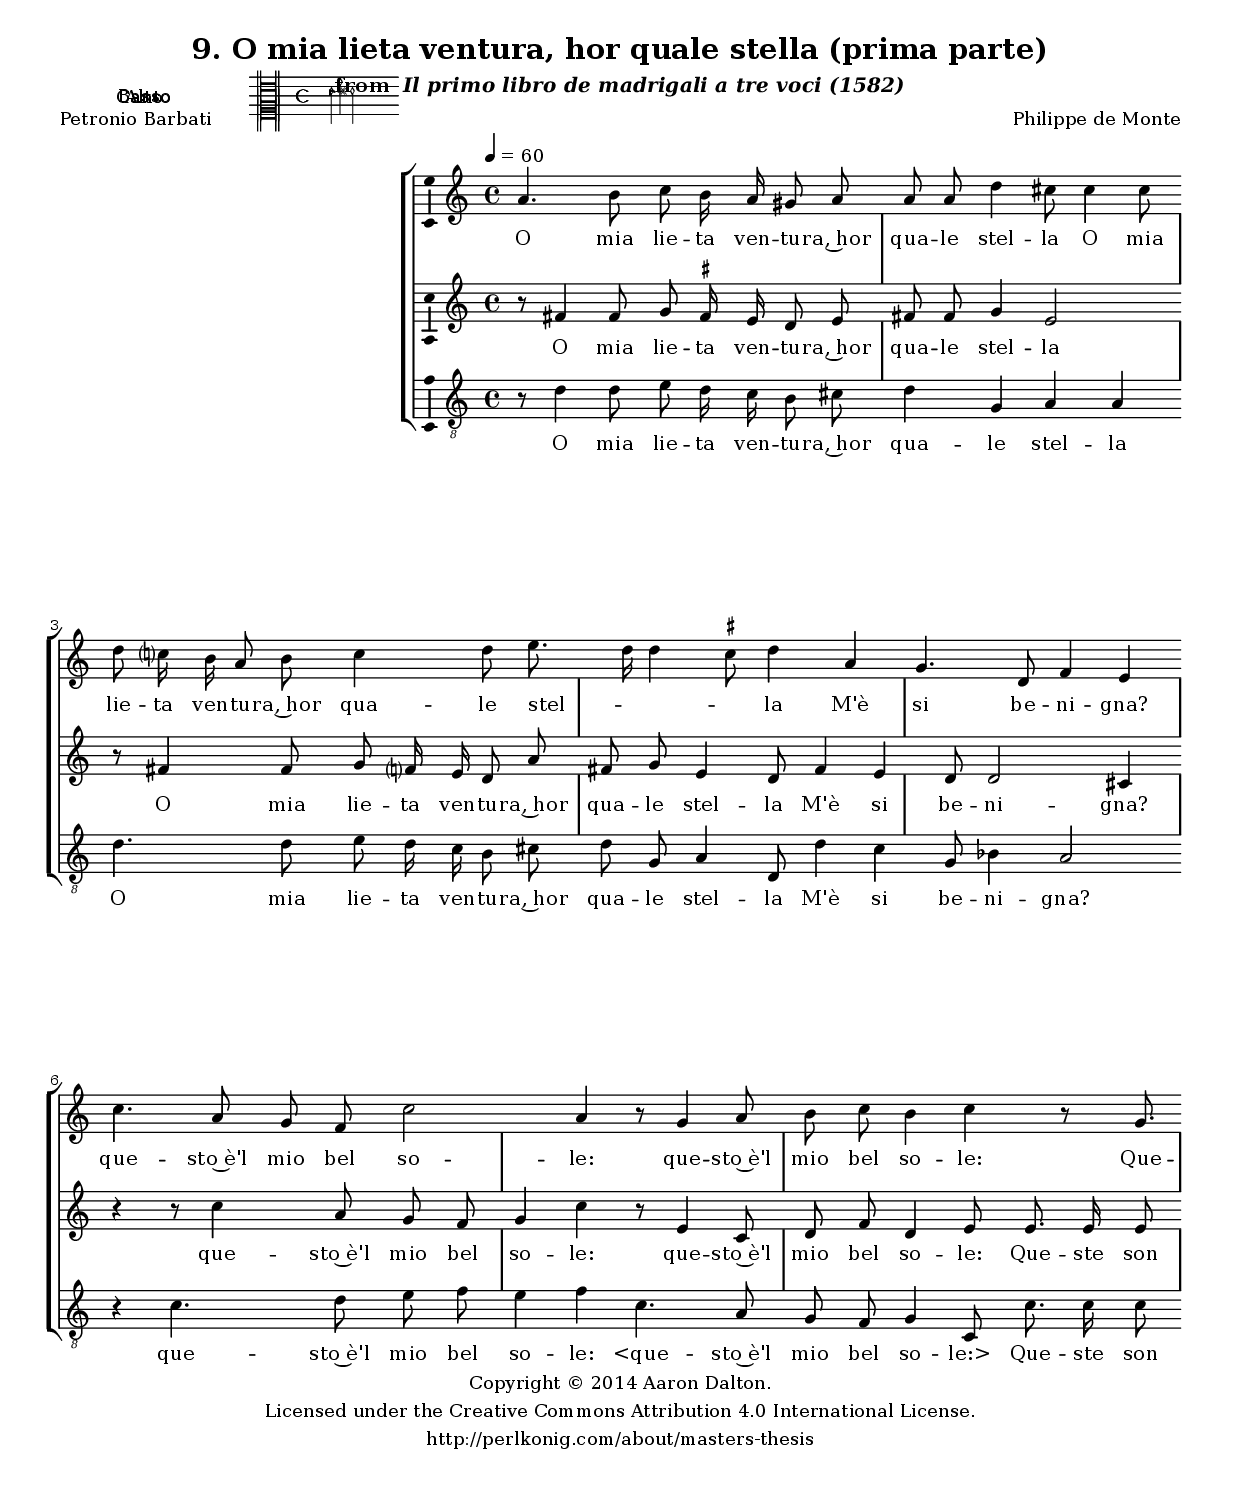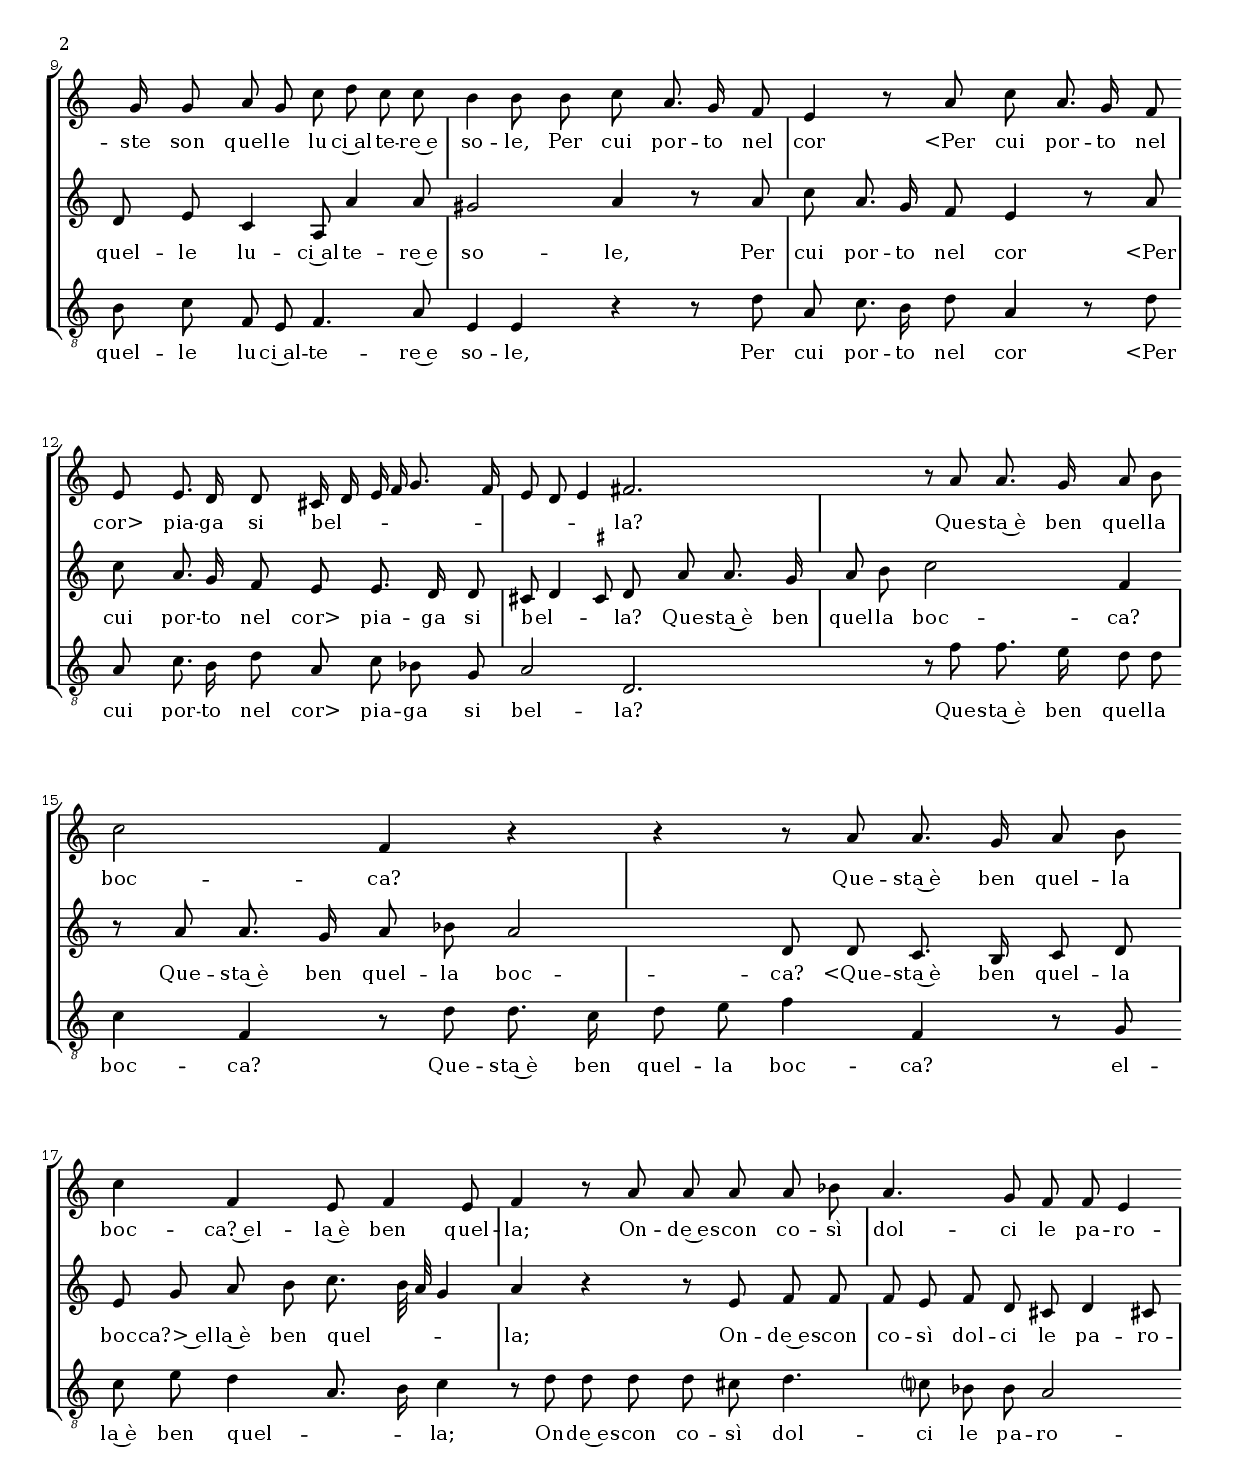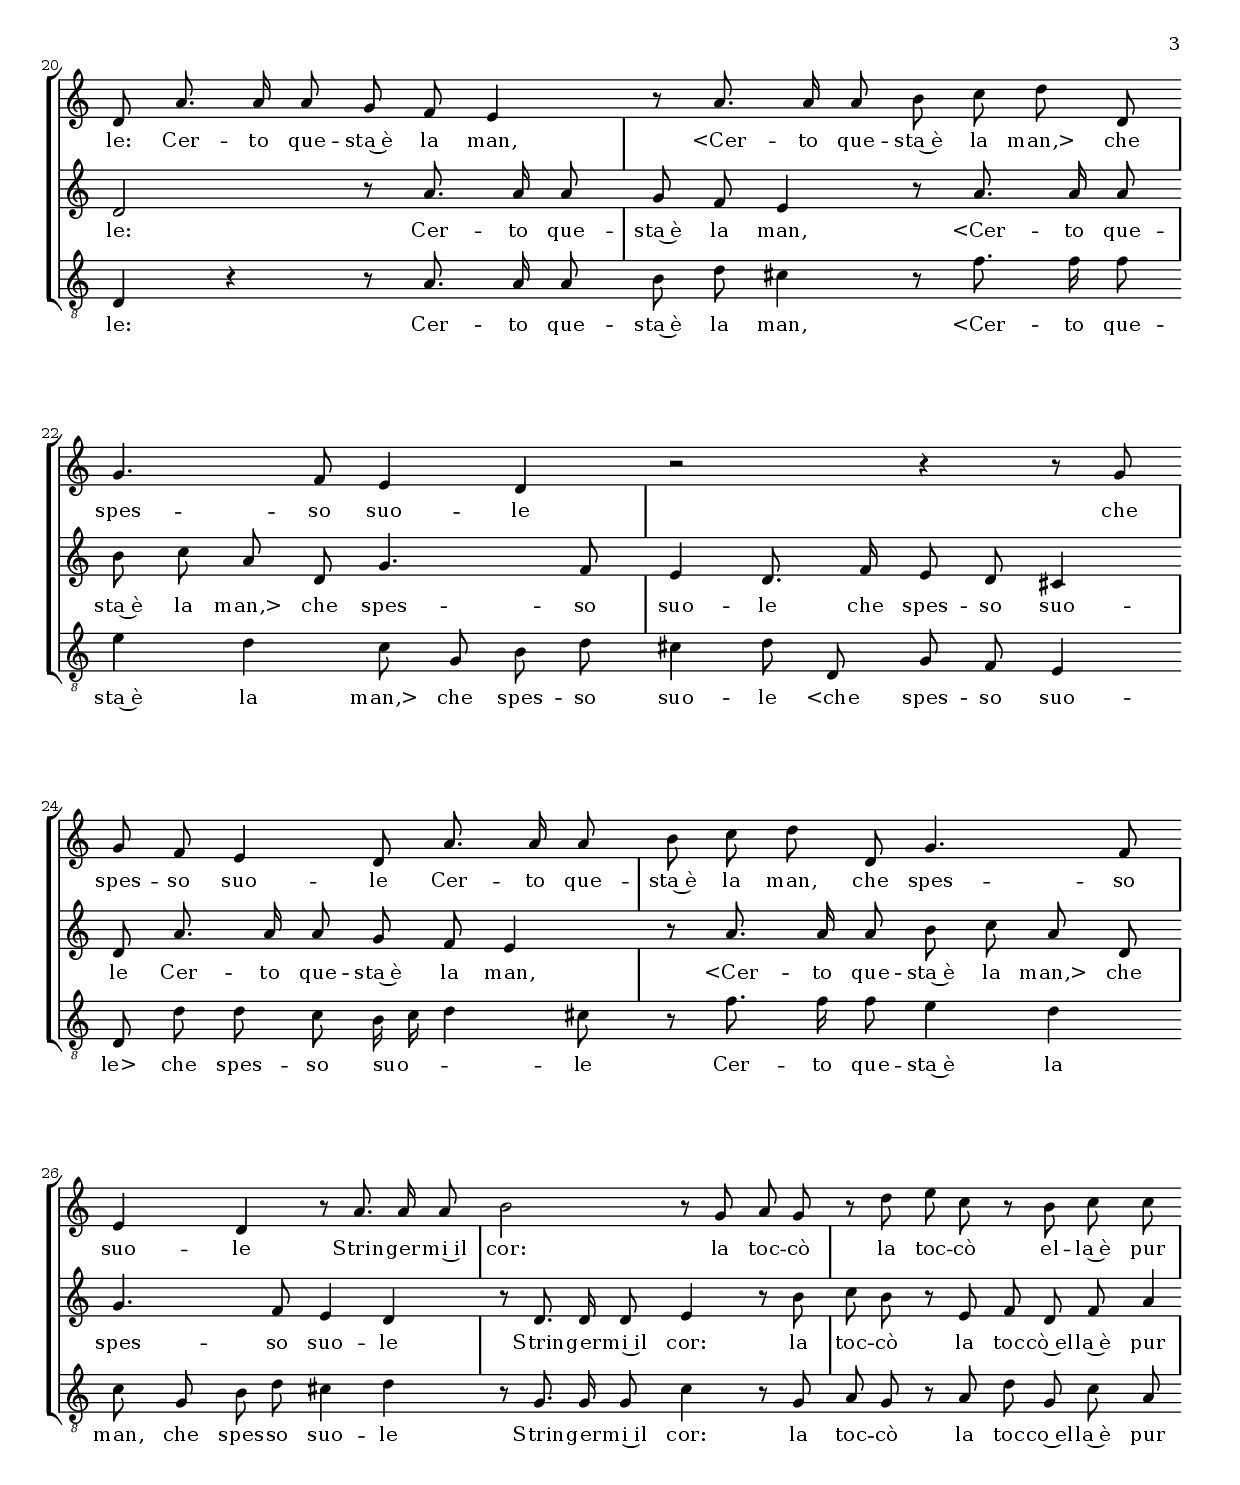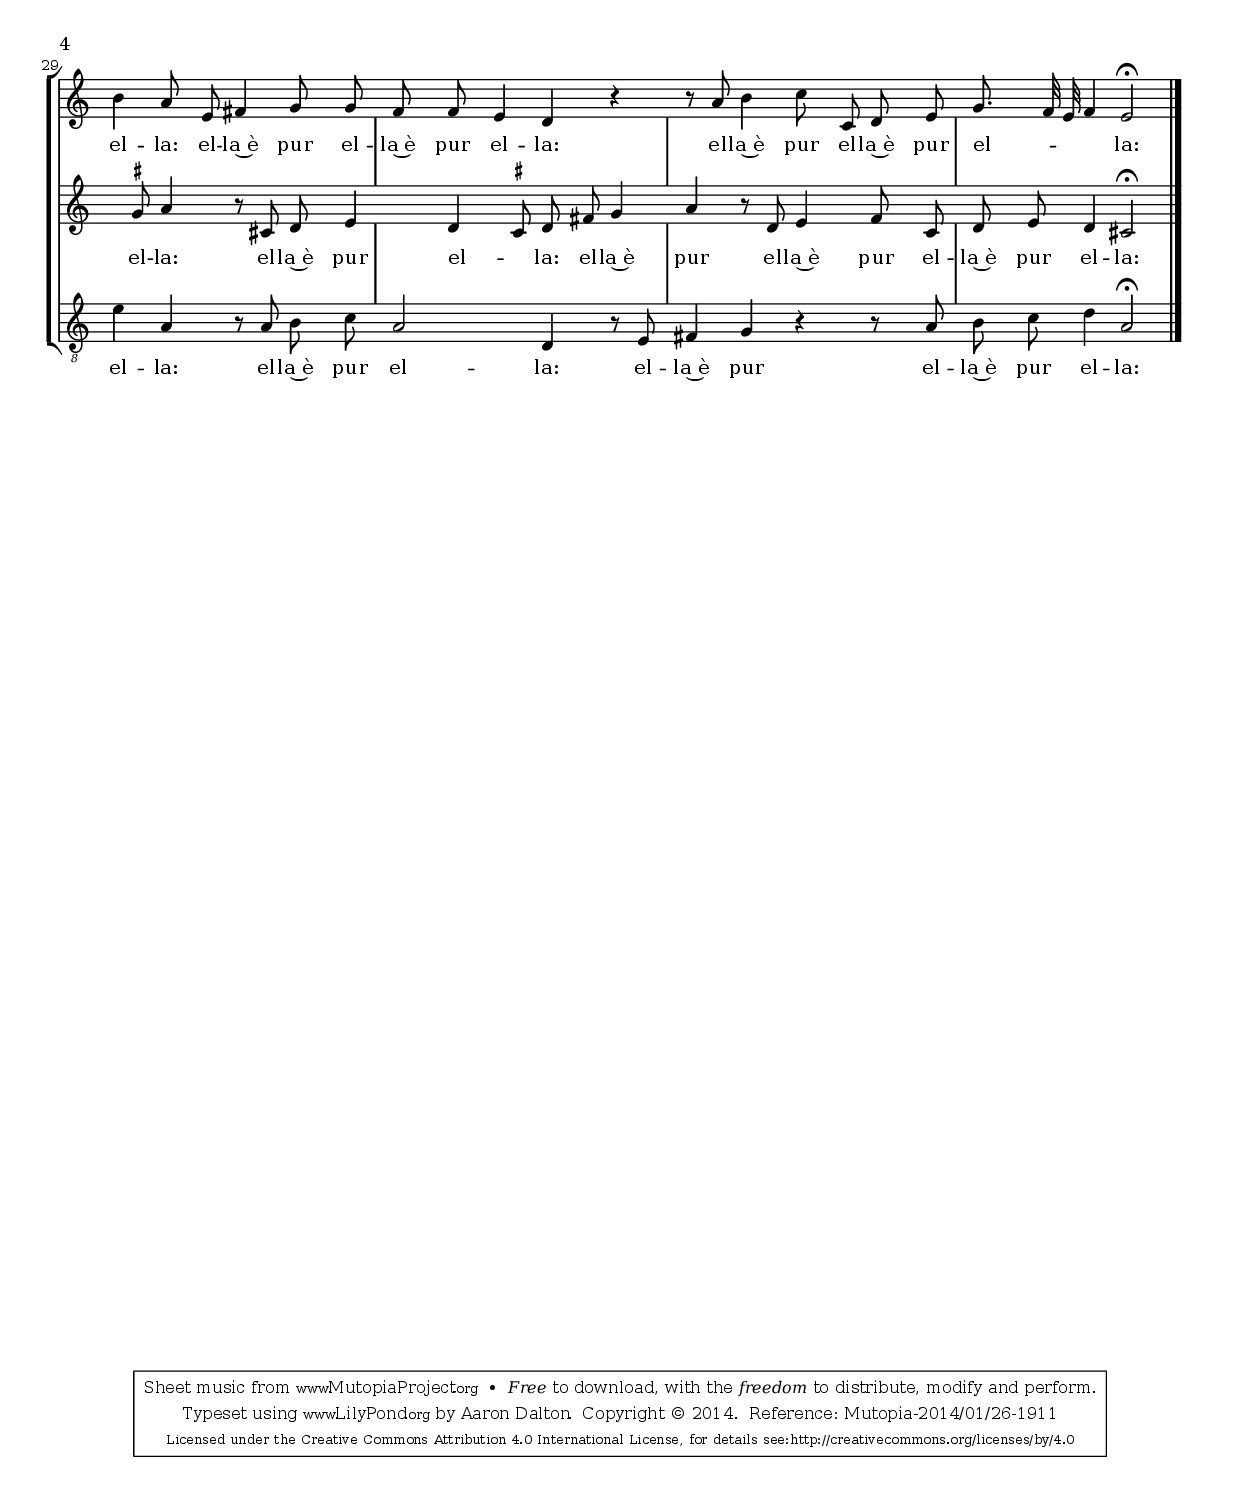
\version "2.12.3"
#(set-global-staff-size 18)

\paper
{
   %#(set-default-paper-size "letter")
   #(define fonts (make-pango-font-tree "DejaVu Serif"
                                        "DejaVu Sans"
                                        "DejaVu Sans Mono"
                                       (/ 16 20)))

% THESE ARE THE UCALGARY THESIS REQUIREMENTS
   top-margin = 1 \in
   bottom-margin = 1.22 \in
   left-margin = 1.40 \in
   right-margin = 0.850 \in
   line-width = 6.25 \in
}

hide = { 
  \once \override Accidental #'stencil = #ly:text-interface::print
  \once \override  Accidental #'text = \markup { }
}

incipit =
#(define-music-function (parser location incipit-music) (ly:music?)
  #{
    \once \override Staff.InstrumentName #'self-alignment-X = #RIGHT
    \once \override Staff.InstrumentName #'self-alignment-Y = #UP
    \once \override Staff.InstrumentName #'Y-offset = #4
    \once \override Staff.InstrumentName #'padding = #0.3
    \once \override Staff.InstrumentName #'stencil = 
    #(lambda (grob)
       (let* ((instrument-name (ly:grob-property grob 'long-text))
              (layout (ly:output-def-clone (ly:grob-layout grob)))
              (music (make-music 'SequentialMusic
                      'elements (list (make-music 'ContextSpeccedMusic
                                        'context-type 'MensuralStaff
                                        'element (make-music 'PropertySet
                                                   'symbol 'instrumentName
                                                   'value instrument-name))
                                      $incipit-music)))
              (score (ly:make-score music))
              (mm (ly:output-def-lookup layout 'mm))
              (indent (ly:output-def-lookup layout 'indent))
              (width (ly:output-def-lookup layout 'incipit-width))
              (incipit-width (if (number? width)
                                 (* width mm)
                                 (* indent 0.5))))
         (ly:output-def-set-variable! layout 'indent (- indent incipit-width))
         (ly:output-def-set-variable! layout 'line-width indent)
         (ly:output-def-set-variable! layout 'ragged-right #f)
         (ly:output-def-set-variable! layout 'ragged-last #f)
         (ly:output-def-set-variable! layout 'system-count 1)
         (ly:score-add-output-def! score layout)
         (set! (ly:grob-property grob 'long-text)
               (markup #:score score))
         (ly:system-start-text::print grob)))
  #})

%%%%%%%%%%%%%%%%%%%%%%%%%

global = {
  \set Score.skipBars = ##t
  \override Staff.BarLine #'transparent = ##t
  #(set-accidental-style 'forget)
}

\header {
	title = "9. O mia lieta ventura, hor quale stella (prima parte)"
	subtitle= \markup{ "from " \italic "Il primo libro de madrigali a tre voci (1582)"}
	composer = "Philippe de Monte"
	date = "1582"
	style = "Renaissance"
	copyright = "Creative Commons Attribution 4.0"
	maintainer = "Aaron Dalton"
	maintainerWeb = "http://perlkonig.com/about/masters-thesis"
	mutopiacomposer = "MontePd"
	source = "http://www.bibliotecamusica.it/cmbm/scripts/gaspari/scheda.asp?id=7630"
	poet= "Petronio Barbati"
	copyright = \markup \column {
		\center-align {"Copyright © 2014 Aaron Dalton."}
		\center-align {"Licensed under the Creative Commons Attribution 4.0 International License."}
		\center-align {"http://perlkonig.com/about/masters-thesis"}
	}

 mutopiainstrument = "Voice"
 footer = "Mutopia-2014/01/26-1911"
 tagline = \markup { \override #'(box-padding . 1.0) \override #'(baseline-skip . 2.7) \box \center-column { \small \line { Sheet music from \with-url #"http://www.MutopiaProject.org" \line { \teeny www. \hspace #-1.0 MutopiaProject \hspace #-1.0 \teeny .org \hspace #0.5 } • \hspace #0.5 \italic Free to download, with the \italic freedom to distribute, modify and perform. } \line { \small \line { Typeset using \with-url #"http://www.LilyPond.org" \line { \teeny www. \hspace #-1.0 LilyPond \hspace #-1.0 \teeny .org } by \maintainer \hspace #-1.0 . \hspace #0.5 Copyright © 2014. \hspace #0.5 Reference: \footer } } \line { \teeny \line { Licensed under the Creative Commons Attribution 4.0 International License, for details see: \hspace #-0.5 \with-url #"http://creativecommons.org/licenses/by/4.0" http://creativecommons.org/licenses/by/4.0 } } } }
}
	cantusIncipit = <<
  \new MensuralVoice = cantusIncipit <<
    \repeat unfold 9 { s1 \noBreak }
    {
	  \override Rest #'style = #'neomensural
      \clef "neomensural-c1"
      \key c \major
      \time 4/4
      a'2.
    }
  >>
>>

	cantusMusic =  \relative c'' {
	\clef treble
	\time 4/4
	\key c \major
	\tempo 4 = 60	
	a4. b8 c b16 a gis8 a a a d4 cis8 \hide cis4 \hide cis8 d c?16 b a8 b c4 d8 e8. d16 d4 \set suggestAccidentals = ##t cis8 \set suggestAccidentals = ##f d4 a g4. d8	
	f4 e c'4. a8 g f c'2 a4 r8 g4 a8 b c b4 c r8 g8. g16 g8 a g c d c c b4 b8 b c a8. g16	
	f8 e4 r8 a8 c a8. g16 f8 e e8. d16 d8 cis16 d e f g8. f16 e8 d e4 fis2. r8 a8 a8. g16 a8 b
	
	c2 f,4 r4 r4 r8 a8 a8. g16 a8 b c4 f, e8 f4 e8 f4 r8 a8 a a a bes a4. g8 f f e4 d8 a'8. a16 a8	
	g8 f e4 r8 a8. a16 a8 b c d d, g4. f8 e4 d r2 r4 r8 g8 g f e4 d8 a'8. a16 a8 b c d d, g4. f8	
	e4 d r8 a'8. a16 a8 b2 r8 g8 a g r8 d'8 e c r8 b8 c c b4 a8 e fis4 g8 g f f e4 d
	
	r4 r8 a'8 b4 c8 c, d e g8. f32 e f4 e2\fermata
	
	\override Staff.BarLine #'transparent = ##f
	\bar "|."	
}

%\set suggestAccidentals = ##t
	cantusLyrics = \lyricmode{
	O mia lie -- ta ven -- tu -- ra,~hor qua -- le stel -- la
	O mia lie -- ta ven -- tu -- ra,~hor qua -- le stel -- _ _ _ la
	M'è si be -- ni -- gna? que -- sto~è'l mio bel so -- le:
	que -- sto~è'l mio bel so -- le:
	Que -- ste son quel -- le lu -- ci~al -- te -- re~e so -- le,
	Per cui por -- to nel cor
	"<Per" cui por -- to nel "cor>" pia -- ga si bel -- _ _ _ _ _ _ _ _ la?
	Que -- sta~è ben quel -- la boc -- ca?
	Que -- sta~è ben quel -- la boc -- ca?~el -- la~è ben quel -- la;
	On -- de~e -- scon co -- sì dol -- ci le pa -- ro -- le:
	Cer -- to que -- sta~è la man,
	"<Cer" -- to que -- sta~è la "man,>" che spes -- so suo -- le
	che spes -- so suo -- le
	Cer -- to que -- sta~è la man, che spes -- so suo -- le
	Strin -- ger -- mi~il cor: la toc -- cò la toc -- cò el -- la~è pur el -- la:
	el -- la~è pur el -- la~è pur el -- la:
	el -- la~è pur el -- la~è pur el -- _ _ _ la:
}


	altusIncipit = <<
  \new MensuralVoice = altusIncipit <<
    \repeat unfold 9 { s1 \noBreak }
    {
	  \override Rest #'style = #'neomensural
      \clef "neomensural-c2"
      \key c \major
      \time 4/4
      r4 fis'2
    }
  >>
>>

	altusMusic = \relative c' {
	\clef treble
	\time 4/4
	\key c \major
	
	r8 fis4 \hide fis8 g \set suggestAccidentals = ##t fis!16 \set suggestAccidentals = ##f e d8 e fis \hide fis g4 e2 r8 fis4 \hide fis8 g f?16 e d8 a' fis g e4 d8 f4 e d8 d2 cis4	
	r4 r8 c'4 a8 g f g4 c r8 e,4 c8 d f d4 e8 e8. e16 e8 d e c4 a8 a'4 a8 gis2 a4	
	r8 a8 c a8. g16 f8 e4 r8 a8 c a8. g16 f8 e e8. d16 d8 cis d4 \set suggestAccidentals = ##t cis!8 \set suggestAccidentals = ##f d a' a8. g16 a8 b c2 f,4	
	r8 a8 a8. g16 a8 bes a2 d,8 d c8. b16 c8 d e g a b c8. b32 a g4 a r4 r8 e8 f f f e
	
	f8 d cis d4 cis!8 d2 r8 a'8. a16 a8 g f e4 r8 a8. a16 a8 b c a d, g4. f8 e4 d8. f16 e8 d cis4	
	d8 a'8. a16 a8 g f e4 r8 a8. a16 a8 b c a d, g4. f8 e4 d r8 d8. d16 d8 e4 r8 b'8 c b
	
	r8 e,8 f d f a4 \set suggestAccidentals = ##t gis8 \set suggestAccidentals = ##f a4 r8 cis,8 d e4 d \set suggestAccidentals = ##t cis!8 \set suggestAccidentals = ##f d fis g4 a r8 d,8 e4 f8 c d e d4 cis2\fermata
	
	\override Staff.BarLine #'transparent = ##f
	\bar "|."
}

%\set suggestAccidentals = ##t

	altusLyrics = \lyricmode{
	O mia lie -- ta ven -- tu -- ra,~hor qua -- le stel -- la
	O mia lie -- ta ven -- tu -- ra,~hor qua -- le stel -- la
	M'è si be -- ni -- gna? que -- sto~è'l mio bel so -- le:
	que -- sto~è'l mio bel so -- le:
	Que -- ste son quel -- le lu -- ci~al -- te -- re~e so -- le,
	Per cui por -- to nel cor
	"<Per" cui por -- to nel "cor>" pia -- ga si bel -- _ _ la?
	Que -- sta~è ben quel -- la boc -- ca?
	Que -- sta~è ben quel -- la boc -- ca?
	"<Que" -- sta~è ben quel -- la boc -- "ca?>~el" -- la~è ben quel -- _ _ _ la;
	On -- de~e -- scon co -- sì dol -- ci le pa -- ro -- le:
	Cer -- to que -- sta~è la man,
	"<Cer" -- to que -- sta~è la "man,>" che spes -- so suo -- le
	che spes -- so suo -- le
	Cer -- to que -- sta~è la man,
	"<Cer" -- to que -- sta~è la "man,>" che spes -- so suo -- le
	Strin -- ger -- mi~il cor: la toc -- cò la toc -- cò~el -- la~è pur el -- la:
	el -- la~è pur el -- _ la: el -- la~è pur el -- la~è pur el -- la~è pur el -- la:
}


	bassusIncipit = <<
  \new MensuralVoice = bassusIncipit <<
    \repeat unfold 9 { s1 \noBreak }
    {
	  \override Rest #'style = #'neomensural
      \clef "neomensural-c4"
      \key c \major
      \time 4/4
      r4 d'2
    }
  >>
>>

	bassusMusic = \relative c' {
	\clef "treble_8"
	\time 4/4
	\key c \major
	
	r8 d4 d8 e d16 c b8 cis d4 g, a a d4. d8 e d16 c b8 cis d g, a4 d,8 d'4 c g8	
	bes4 a2	r4 c4. d8 e f e4 f c4. a8 g f g4 c,8 c'8. c16 c8 b c f, e f4. a8 e4 e r4	
	r8 d'8 a c8. b16 d8	a4 r8 d8 a c8. b16 d8 a c bes g a2 d,2. r8 f'8 f8. e16 d8 d c4 f, r8	
	d'8 d8. c16 d8 e f4 f, r8 g8 c e d4 a8. b16 c4 r8 d8 d d d cis d4. c?8 bes8 \hide bes8 a2 d,4 r4	
	r8 a'8. a16 a8 b d cis4	r8 f8. f16 f8 e4 d c8 g b d cis4 d8 d, g f e4 d8 d' d c b16 c 
	
	d4 cis8 r8 f8. f16 f8 e4 d c8 g b d cis4 d r8 g,8. g16 g8 c4 r8 g8 a g r8 a8 d g, c a 
	
	e'4 a, r8 a8 b c a2 d,4 r8 e8 fis4 g r4 r8 a8 b c d4 a2\fermata
	
	\override Staff.BarLine #'transparent = ##f
	\bar "|."
}

	bassusLyrics = \lyricmode{
	O mia lie -- ta ven -- tu -- ra,~hor qua -- le stel -- la
	O mia lie -- ta ven -- tu -- ra,~hor qua -- le stel -- la
	M'è si be -- ni -- gna? que -- sto~è'l mio bel so -- le:
	"<que" -- sto~è'l mio bel so -- "le:>"
	Que -- ste son quel -- le lu -- ci~al -- te -- re~e so -- le,
	Per cui por -- to nel cor
	"<Per" cui por -- to nel "cor>" pia -- ga si bel -- la?
	Que -- sta~è ben quel -- la boc -- ca?
	Que -- sta~è ben quel -- la boc -- ca? el -- la~è ben quel -- _ _ la;
	On -- de~e -- scon co -- sì dol -- ci le pa -- ro -- le:
	Cer -- to que -- sta~è la man,
	"<Cer" -- to que -- sta~è la "man,>" che spes -- so suo -- le
	"<che" spes -- so suo -- "le>" che spes -- so suo -- _ _ le
	Cer -- to que -- sta~è la man, che spes -- so suo -- le
	Strin -- ger -- mi~il cor: la toc -- cò la toc -- co~el -- la~è pur el -- la:
	el -- la~è pur el -- la: el -- la~è pur el -- la~è pur el -- la:
}


\score {
	<<
		\new StaffGroup = choirStaff <<
			\new Voice = "cantus" <<
				\global
				\set Staff.autoBeaming = ##f
				\set Staff.instrumentName = "Canto"
				%\set Staff.shortInstrumentName = "C"
				\set Staff.midiInstrument = "acoustic guitar (nylon)"
									\incipit \cantusIncipit
													\cantusMusic
							>>
							\new Lyrics \lyricsto "cantus" \cantusLyrics
			
			\new Voice = "altus" <<
				\global
				\set Staff.autoBeaming = ##f
				\set Staff.instrumentName = "Alto"
				%\set Staff.shortInstrumentName = "A"
				\set Staff.midiInstrument = "harpsichord"
									\incipit \altusIncipit
													\altusMusic
							>>
							\new Lyrics \lyricsto "altus" \altusLyrics
			
			\new Voice = "bassus" <<
				\set Staff.autoBeaming = ##f
				\set Staff.instrumentName = "Basso"
				%\set Staff.shortInstrumentName = "B"
				\set Staff.midiInstrument = "acoustic bass"
									\incipit \bassusIncipit
													\bassusMusic
							>>
		>>
					\new Lyrics \lyricsto "bassus" \bassusLyrics
				%% Keep the bass lyrics outside of the staff group to avoid bar lines
		%% between the lyrics.
	>>

	\layout {
		\context {
			\Score
			%% no bar lines in staves
			\override BarLine #'transparent = ##t
			%\remove "Bar_number_engraver"
		}
		%% the next three instructions keep the lyrics between the bar lines
		\context {
			\Lyrics
			\consists "Bar_engraver" 
			\override BarLine #'transparent = ##t
			\override LyricSpace #'minimum-distance = #2.0
		} 
		\context {
			\StaffGroup
			\consists "Separating_line_group_engraver"
		}
		\context {
			\Voice
			%% no slurs
			\override Slur #'transparent = ##t
			%% Comment in the below "\remove" command to allow line
			%% breaking also at those bar lines where a note overlaps
			%% into the next measure.  The command is commented out in this
			%% short example score, but especially for large scores, you
			%% will typically yield better line breaking and thus improve
			%% overall spacing if you comment in the following command.
			\remove "Forbid_line_break_engraver"
			\consists Ambitus_engraver
		}
		indent=6\cm
		incipit-width = 4\cm
	}

	\midi {
		\context {
			\Score
			tempoWholesPerMinute = #(ly:make-moment 70 4)
		}
     }
}

